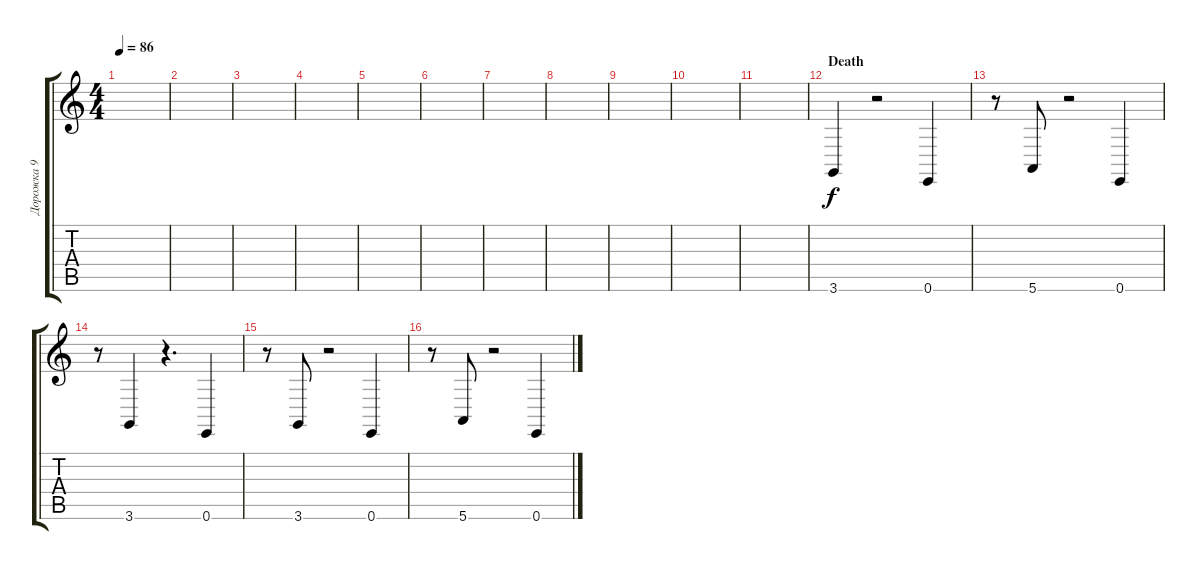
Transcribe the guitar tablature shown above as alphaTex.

\track ("Дорожка 9" "Дорожка 9") {instrument seashore}
\staff {score tabs}
\tuning (E4 B3 G3 D3 A2 E2) {hide}
\ts (4 4)
\tempo 86
\clef g2
\ks c
|
|
|
|
|
|
|
|
|
|
|
\section ("" "Death")
3.6.4{volume 16 instrument seashore} r.2 0.6.4 |
r.8 5.6.8 r.2 0.6.4 |
r.8 3.6.4 r.4{d} 0.6.4 |
r.8 3.6.8{instrument seashore} r.2 0.6.4 |
r.8 5.6.8 r.2 0.6.4
